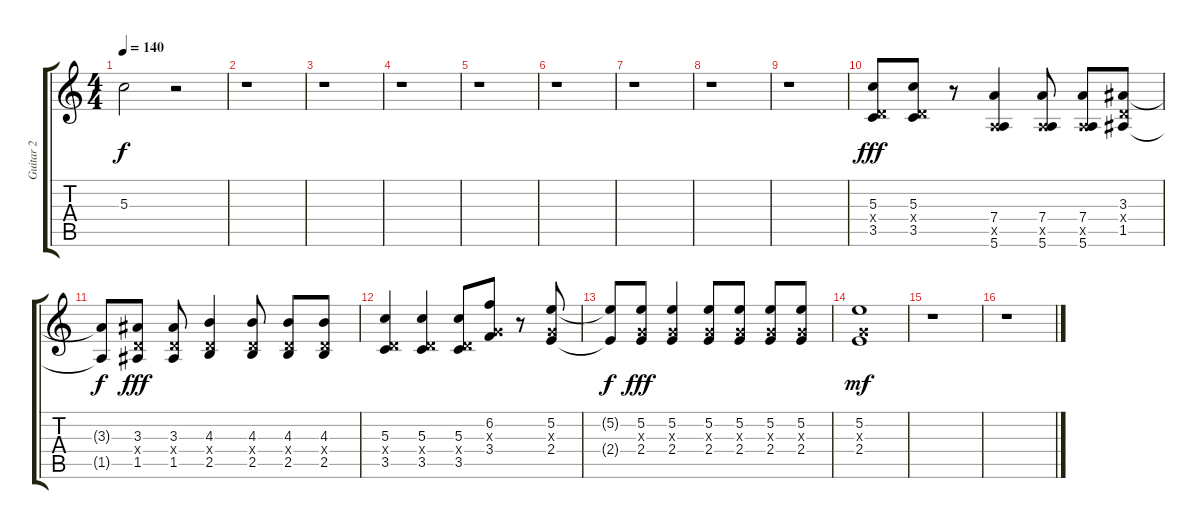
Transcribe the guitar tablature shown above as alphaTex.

\track ("Guitar 2" "Guitar 2") {instrument distortionguitar}
\staff {score tabs}
\tuning (E4 B3 G3 D3 A2 E2) {hide}
\ts (4 4)
\tempo 140
\clef g2
\ks c
5.3{t}.2{dy f} r.2 |
r.1 |
r.1 |
r.1 |
r.1 |
r.1 |
r.1 |
r.1 |
r.1 |
(5.3 0.4{x} 3.5).8{dy fff} (5.3 0.4{x} 3.5).8 r.8 (7.4 0.5{x} 5.6).4 (7.4 0.5{x} 5.6).8 (7.4 0.5{x} 5.6).8 (3.3 0.4{x} 1.5).8 |
(3.3{t} 1.5{t}).8{dy f} (3.3 0.4{x} 1.5).8{dy fff} (3.3 0.4{x} 1.5).8 (4.3 0.4{x} 2.5).4 (4.3 0.4{x} 2.5).8 (4.3 0.4{x} 2.5).8 (4.3 0.4{x} 2.5).8 |
(5.3 0.4{x} 3.5).4 (5.3 0.4{x} 3.5).4 (5.3 0.4{x} 3.5).8 (6.2 0.3{x} 3.4).8 r.8 (5.2 0.3{x} 2.4).8 |
(5.2{t} 2.4{t}).8{dy f} (5.2 0.3{x} 2.4).8{dy fff} (5.2 0.3{x} 2.4).4 (5.2 0.3{x} 2.4).8 (5.2 0.3{x} 2.4).8 (5.2 0.3{x} 2.4).8 (5.2 0.3{x} 2.4).8 |
(5.2 0.3{x} 2.4).1{dy mf} |
r.1 |
r.1
